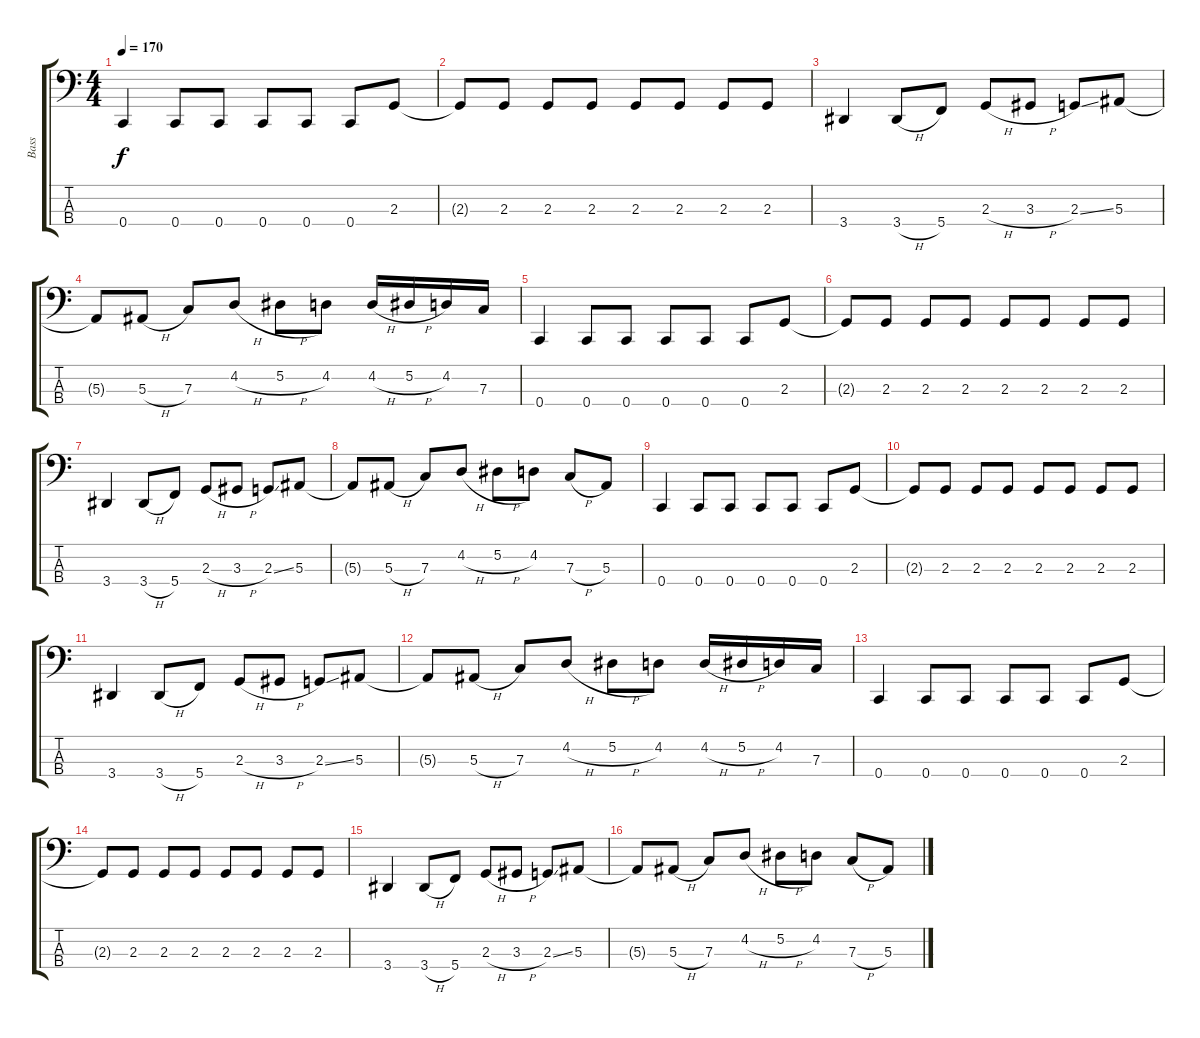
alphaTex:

\track ("Bass" "Bass") {instrument electricbassfinger}
\staff {score tabs}
\tuning (Eb2 Bb1 F1 C1) {hide}
\ts (4 4)
\tempo 170
\clef f4
\ks c
0.4.4{dy f} 0.4.8 0.4.8 0.4.8 0.4.8 0.4.8 2.3.8 |
2.3{t}.8 2.3.8 2.3.8 2.3.8 2.3.8 2.3.8 2.3.8 2.3.8 |
3.4.4 3.4{h}.8 5.4.8 2.3{h}.8 3.3{h}.8 2.3{ss}.8 5.3.8 |
5.3{t}.8 5.3{h}.8 7.3.8 4.2{h}.8 5.2{h}.8 4.2.8 4.2{h}.16 5.2{h}.16 4.2.16 7.3.16 |
0.4.4 0.4.8 0.4.8 0.4.8 0.4.8 0.4.8 2.3.8 |
2.3{t}.8 2.3.8{volume 0} 2.3.8 2.3.8 2.3.8 2.3.8 2.3.8 2.3.8 |
3.4.4 3.4{h}.8 5.4.8 2.3{h}.8 3.3{h}.8 2.3{ss}.8 5.3.8 |
5.3{t}.8 5.3{h}.8 7.3.8 4.2{h}.8 5.2{h}.8 4.2.8 7.3{h}.8 5.3.8 |
0.4.4 0.4.8 0.4.8 0.4.8 0.4.8 0.4.8 2.3.8 |
2.3{t}.8 2.3.8 2.3.8 2.3.8 2.3.8 2.3.8 2.3.8 2.3.8 |
3.4.4 3.4{h}.8 5.4.8 2.3{h}.8 3.3{h}.8 2.3{ss}.8 5.3.8 |
5.3{t}.8 5.3{h}.8 7.3.8 4.2{h}.8 5.2{h}.8 4.2.8 4.2{h}.16 5.2{h}.16 4.2.16 7.3.16 |
0.4.4 0.4.8 0.4.8 0.4.8 0.4.8 0.4.8 2.3.8 |
2.3{t}.8 2.3.8 2.3.8 2.3.8 2.3.8 2.3.8 2.3.8 2.3.8 |
3.4.4 3.4{h}.8 5.4.8 2.3{h}.8 3.3{h}.8 2.3{ss}.8 5.3.8 |
5.3{t}.8 5.3{h}.8 7.3.8 4.2{h}.8 5.2{h}.8 4.2.8 7.3{h}.8 5.3.8
